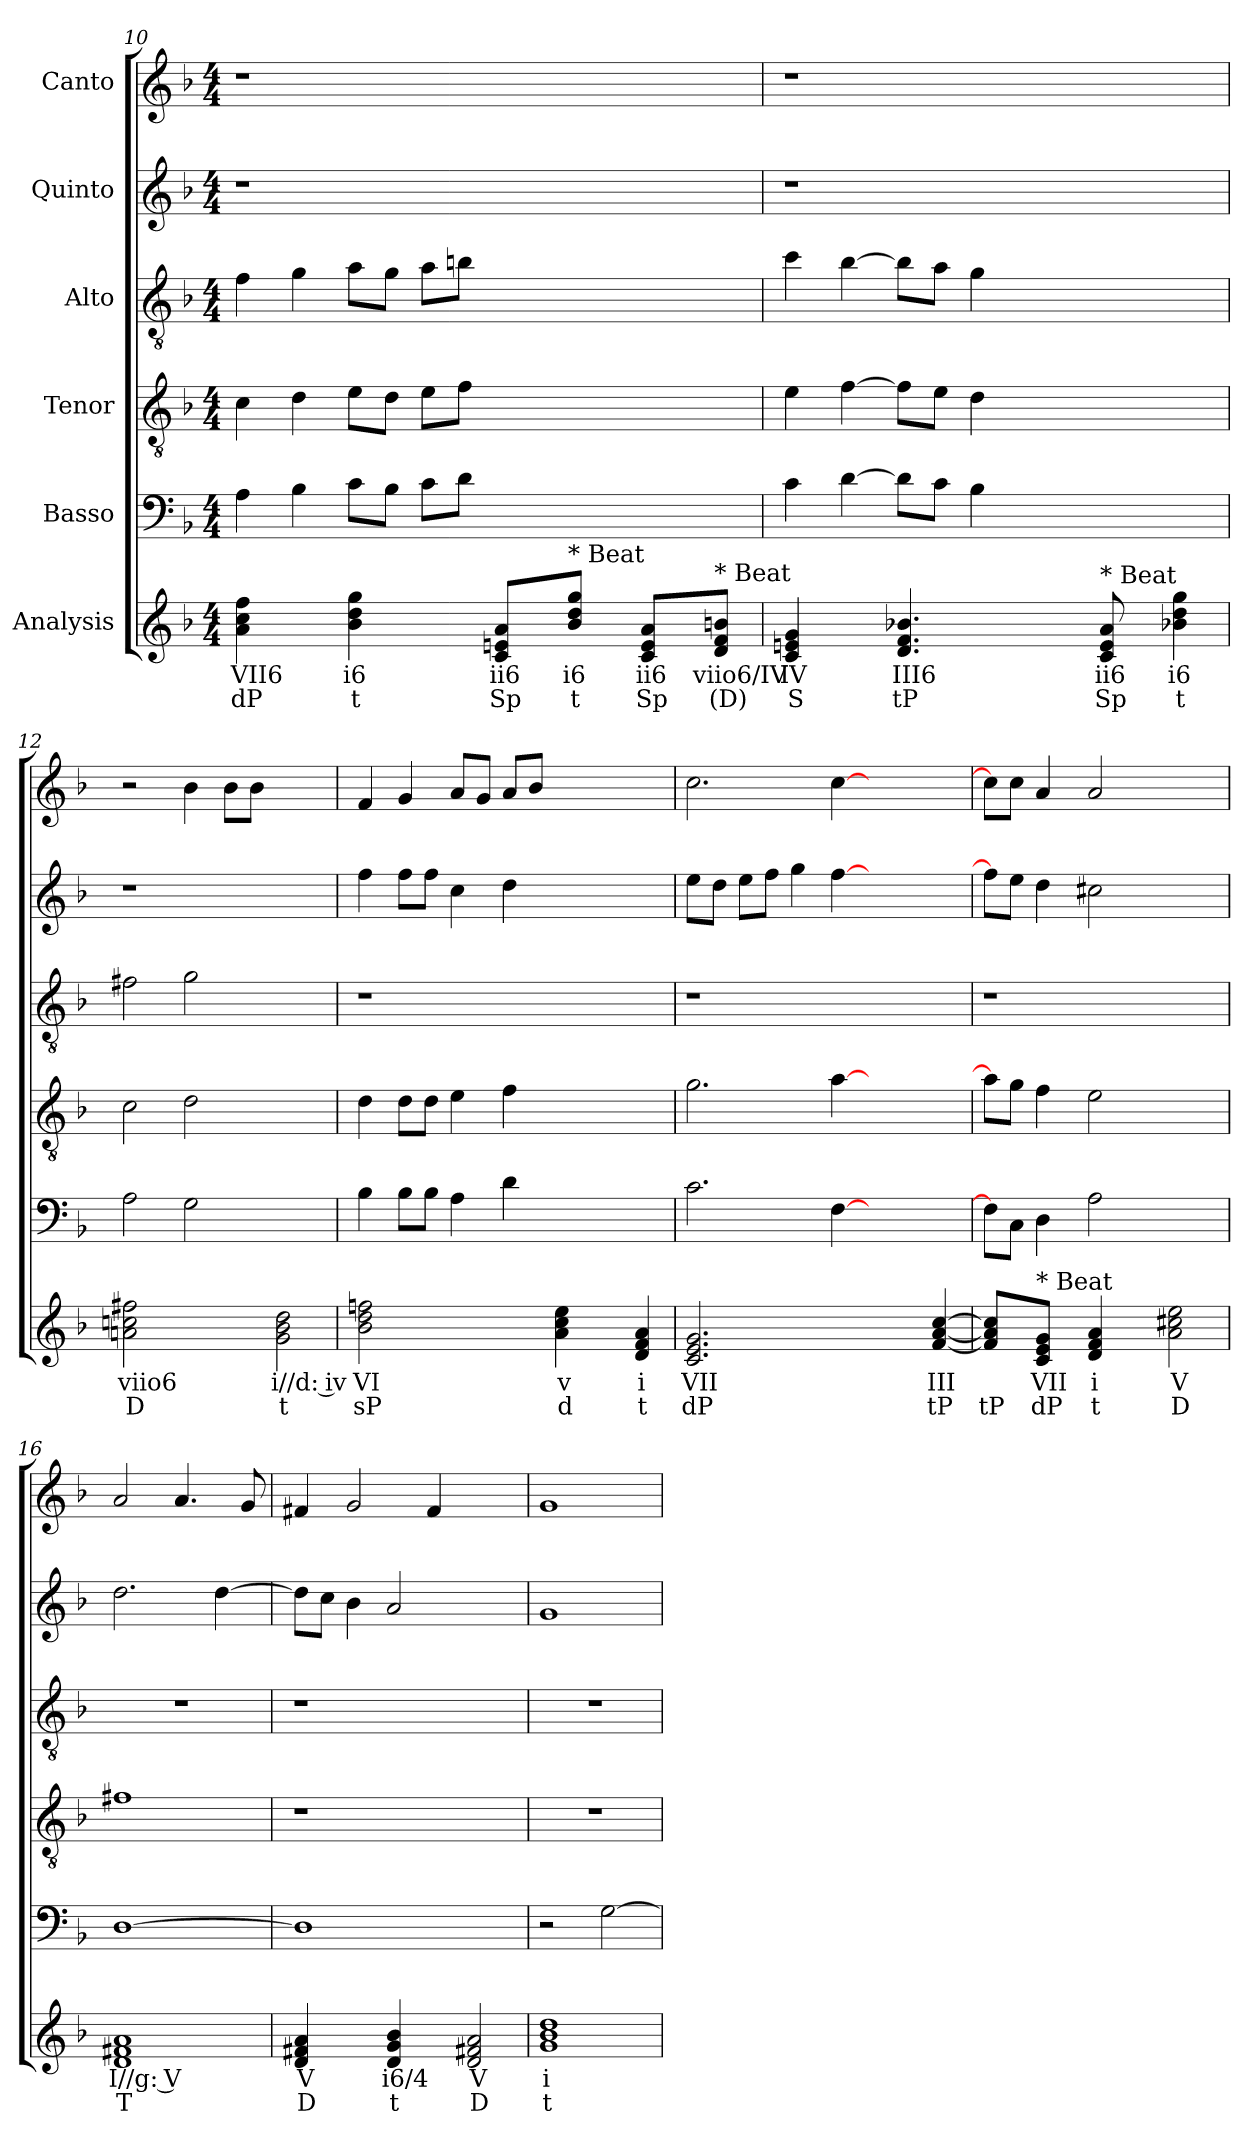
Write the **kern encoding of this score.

**kern	**text	**text	**kern	**kern	**kern	**kern	**kern
*part6	*part6	*part6	*part5	*part4	*part3	*part2	*part1
*staff6	*staff6	*staff6	*staff5	*staff4	*staff3	*staff2	*staff1
*I"Analysis	*	*	*I"Basso	*I"Tenor	*I"Alto	*I"Quinto	*I"Canto
*	*	*	*clefF4	*clefGv2	*clefGv2	*clefG2	*clefG2
*k[b-]	*	*	*k[b-]	*k[b-]	*k[b-]	*k[b-]	*k[b-]
*	*	*	*F:	*F:	*F:	*F:	*F:
*M4/4	*	*	*M4/4	*M4/4	*M4/4	*M4/4	*M4/4
=10	=10	=10	=10	=10	=10	=10	=10
4a 4cc 4ff	VII6	dP	4A\	4c\	4f\	1r	1r
4ryy	.	.	4B-\	4d\	4g\	.	.
4b- 4dd 4gg	i6	t	8c\L	8e\L	8a\L	.	.
.	.	.	8B-\J	8d\J	8g\J	.	.
4ryy	.	.	8c\L	8e\L	8a\L	.	.
.	.	.	8d\J	8f\J	8bn\J	.	.
8c 8en 8aL	ii6	Sp	2..ryy	2..ryy	2..ryy	2..ryy	2..ryy
8ryy	.	.	.	.	.	.	.
!LO:TX:a:t=* Beat	!	!	!	!	!	!	!
8b- 8dd 8ggJ	i6	t	.	.	.	.	.
8ryy	.	.	.	.	.	.	.
8c 8e 8aL	ii6	Sp	.	.	.	.	.
8ryy	.	.	.	.	.	.	.
!LO:TX:a:t=* Beat	!	!	!	!	!	!	!
8d 8f 8bnJ	viio6/IV	(D)	.	.	.	.	.
=11	=11	=11	=11	=11	=11	=11	=11
4c 4en 4g	IV	S	4c\	4e\	4cc\	1r	1r
4ryy	.	.	[4d\	[4f\	[4b-\	.	.
4.d 4.f 4.b-X	III6	tP	8d\L]	8f\L]	8b-\L]	.	.
.	.	.	8c\J	8e\J	8a\J	.	.
.	.	.	4B-\	4d\	4g\	.	.
4.ryy	.	.	.	.	.	.	.
.	.	.	2.ryy	2.ryy	2.ryy	2.ryy	2.ryy
!LO:TX:a:t=* Beat	!	!	!	!	!	!	!
8c 8e 8a	ii6	Sp	.	.	.	.	.
8ryy	.	.	.	.	.	.	.
4b-X 4dd 4gg	i6	t	.	.	.	.	.
=12	=12	=12	=12	=12	=12	=12	=12
2an 2ccn 2ff#X	viio6	D	2A\	2c\	2f#X\	1r	2r
2ryy	.	.	2G\	2d\	2g\	.	4b-\
.	.	.	.	.	.	.	8b-\L
.	.	.	.	.	.	.	8b-\J
2g 2b- 2dd	i//d: iv	t	2ryy	2ryy	2ryy	2ryy	2ryy
=13	=13	=13	=13	=13	=13	=13	=13
2b- 2dd 2ffn	VI	sP	4B-\	4d\	1r	4ff\	4f/
.	.	.	8B-\L	8d\L	.	8ff\L	4g/
.	.	.	8B-\J	8d\J	.	8ff\J	.
2ryy	.	.	4A\	4e\	.	4cc\	8a/L
.	.	.	.	.	.	.	8g/J
.	.	.	4d\	4f\	.	4dd\	8a/L
.	.	.	.	.	.	.	8b-/J
4a 4cc 4ee	v	d	2.ryy	2.ryy	2.ryy	2.ryy	2.ryy
4ryy	.	.	.	.	.	.	.
4d 4f 4a	i	t	.	.	.	.	.
=14	=14	=14	=14	=14	=14	=14	=14
2.c 2.e 2.g	VII	dP	2.c\	2.g\	1r	8ee\L	2.cc\
.	.	.	.	.	.	8dd\J	.
.	.	.	.	.	.	8ee\L	.
.	.	.	.	.	.	8ff\J	.
.	.	.	.	.	.	4gg\	.
2.ryy	.	.	[4F\	[4a\	.	[4ff\	[4cc\
.	.	.	2.ryy	2.ryy	2.ryy	2.ryy	2.ryy
[4f [4a [4cc	III	tP	.	.	.	.	.
=15	=15	=15	=15	=15	=15	=15	=15
8f] 8a] 8cc]L	.	tP	8F\L]	8a\L]	1r	8ff\L]	8cc\L]
8ryy	.	.	8C\J	8g\J	.	8ee\J	8cc\J
!LO:TX:a:t=* Beat	!	!	!	!	!	!	!
8c 8e 8gJ	VII	dP	4D\	4f\	.	4dd\	4a/
8ryy	.	.	.	.	.	.	.
4d 4f 4a	i	t	2A\	2e\	.	2cc#X\	2a/
4ryy	.	.	.	.	.	.	.
2a 2cc#X 2ee	V	D	2ryy	2ryy	2ryy	2ryy	2ryy
=16	=16	=16	=16	=16	=16	=16	=16
1d 1f#X 1a	I//g: V	T	[1D	1f#X	1r	2.dd\	2a/
.	.	.	.	.	.	.	4.a/
.	.	.	.	.	.	[4dd\	.
.	.	.	.	.	.	.	8g/
=17	=17	=17	=17	=17	=17	=17	=17
4d 4f#X 4a	V	D	1D]	1r	1r	8dd\L]	4f#X/
.	.	.	.	.	.	8cc\J	.
4ryy	.	.	.	.	.	4b-\	2g/
4d 4g 4b-	i6/4	t	.	.	.	2a/	.
4ryy	.	.	.	.	.	.	4f#/
2d 2f#X 2a	V	D	2ryy	2ryy	2ryy	2ryy	2ryy
=18	=18	=18	=18	=18	=18	=18	=18
1g 1b- 1dd	i	t	2r	1r	1r	1g	1g
.	.	.	[2G\	.	.	.	.
=	=	=	=	=	=	=	=
*-	*-	*-	*-	*-	*-	*-	*-
